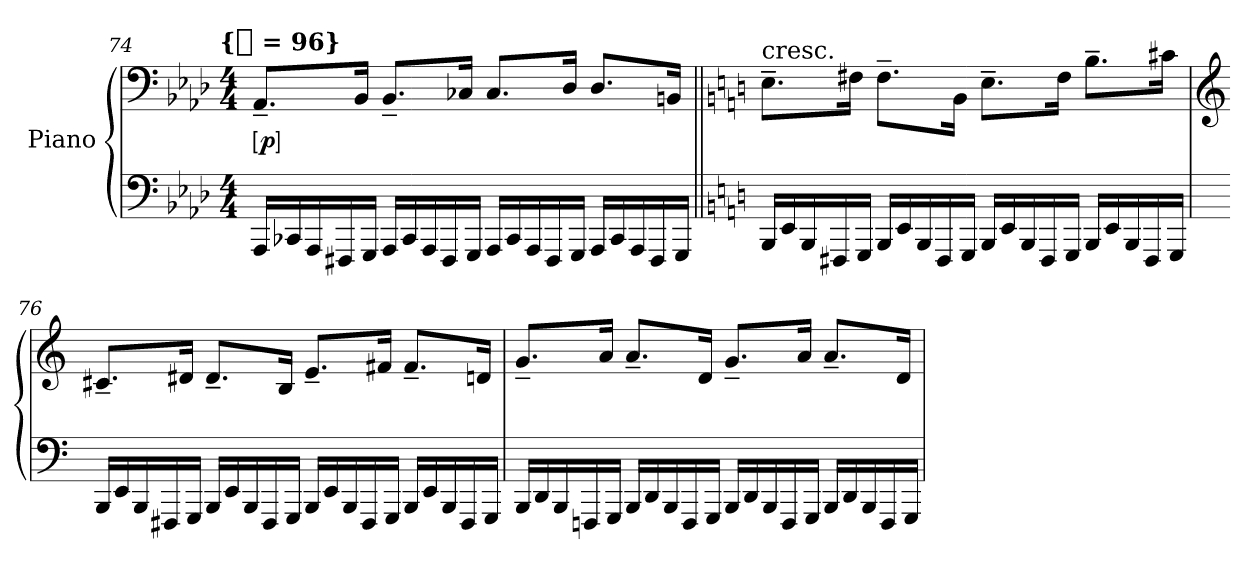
**kern	**kern	**dynam
*part1	*part1	*part1
*staff2	*staff1	*staff1/2
*I"Piano	*	*
*clefF4	*clefF4	*
*k[b-e-a-d-]	*k[b-e-a-d-]	*
*A-:	*A-:	*
!!LO:TX:omd:t={[quarter] = 96}
*M4/4	*M4/4	*
*MM96	*MM96	*
*Xtuplet	*	*
=74	=74	=74
!	!	!LO:DY:ed=brack
20AAA-LL	8.AA-~L	p
20CC-X	.	.
20AAA-	.	.
20FFF#X	.	.
.	16BB-Jk	.
20GGGJJ	.	.
20AAA-LL	8.BB-~L	.
20CC-	.	.
20AAA-	.	.
20FFF#	.	.
.	16C-XJk	.
20GGGJJ	.	.
20AAA-LL	8.C-L	.
20CC-	.	.
20AAA-	.	.
20FFF#	.	.
.	16D-Jk	.
20GGGJJ	.	.
20AAA-LL	8.D-L	.
20CC-	.	.
20AAA-	.	.
20FFF#	.	.
.	16BBnJk	.
20GGGJJ	.	.
=75||	=75||	=75||
*k[]	*k[]	*
*C:	*C:	*
!	!LO:TX:t=cresc.	!
20BBBLL	8.E~L	.
20EE	.	.
20BBB	.	.
20FFF#X	.	.
.	16F#XJk	.
20GGGJJ	.	.
20BBBLL	8.F#~L	.
20EE	.	.
20BBB	.	.
20FFF#	.	.
.	16BBJk	.
20GGGJJ	.	.
20BBBLL	8.E~L	.
20EE	.	.
20BBB	.	.
20FFF#	.	.
.	16F#Jk	.
20GGGJJ	.	.
20BBBLL	8.B~L	.
20EE	.	.
20BBB	.	.
20FFF#	.	.
.	16c#XJk	.
20GGGJJ	.	.
=76	=76	=76
*	*clefG2	*
20BBBLL	8.c#X~L	.
20EE	.	.
20BBB	.	.
20FFF#X	.	.
.	16d#XJk	.
20GGGJJ	.	.
20BBBLL	8.d#~L	.
20EE	.	.
20BBB	.	.
20FFF#	.	.
.	16BJk	.
20GGGJJ	.	.
20BBBLL	8.e~L	.
20EE	.	.
20BBB	.	.
20FFF#	.	.
.	16f#XJk	.
20GGGJJ	.	.
20BBBLL	8.f#~L	.
20EE	.	.
20BBB	.	.
20FFF#	.	.
.	16dnJk	.
20GGGJJ	.	.
=77	=77	=77
20BBBLL	8.g~L	.
20DD	.	.
20BBB	.	.
20FFFn	.	.
.	16aJk	.
20GGGJJ	.	.
20BBBLL	8.a~L	.
20DD	.	.
20BBB	.	.
20FFF	.	.
.	16dJk	.
20GGGJJ	.	.
20BBBLL	8.g~L	.
20DD	.	.
20BBB	.	.
20FFF	.	.
.	16aJk	.
20GGGJJ	.	.
20BBBLL	8.a~L	.
20DD	.	.
20BBB	.	.
20FFF	.	.
.	16dJk	.
20GGGJJ	.	.
=	=	=
*-	*-	*-
